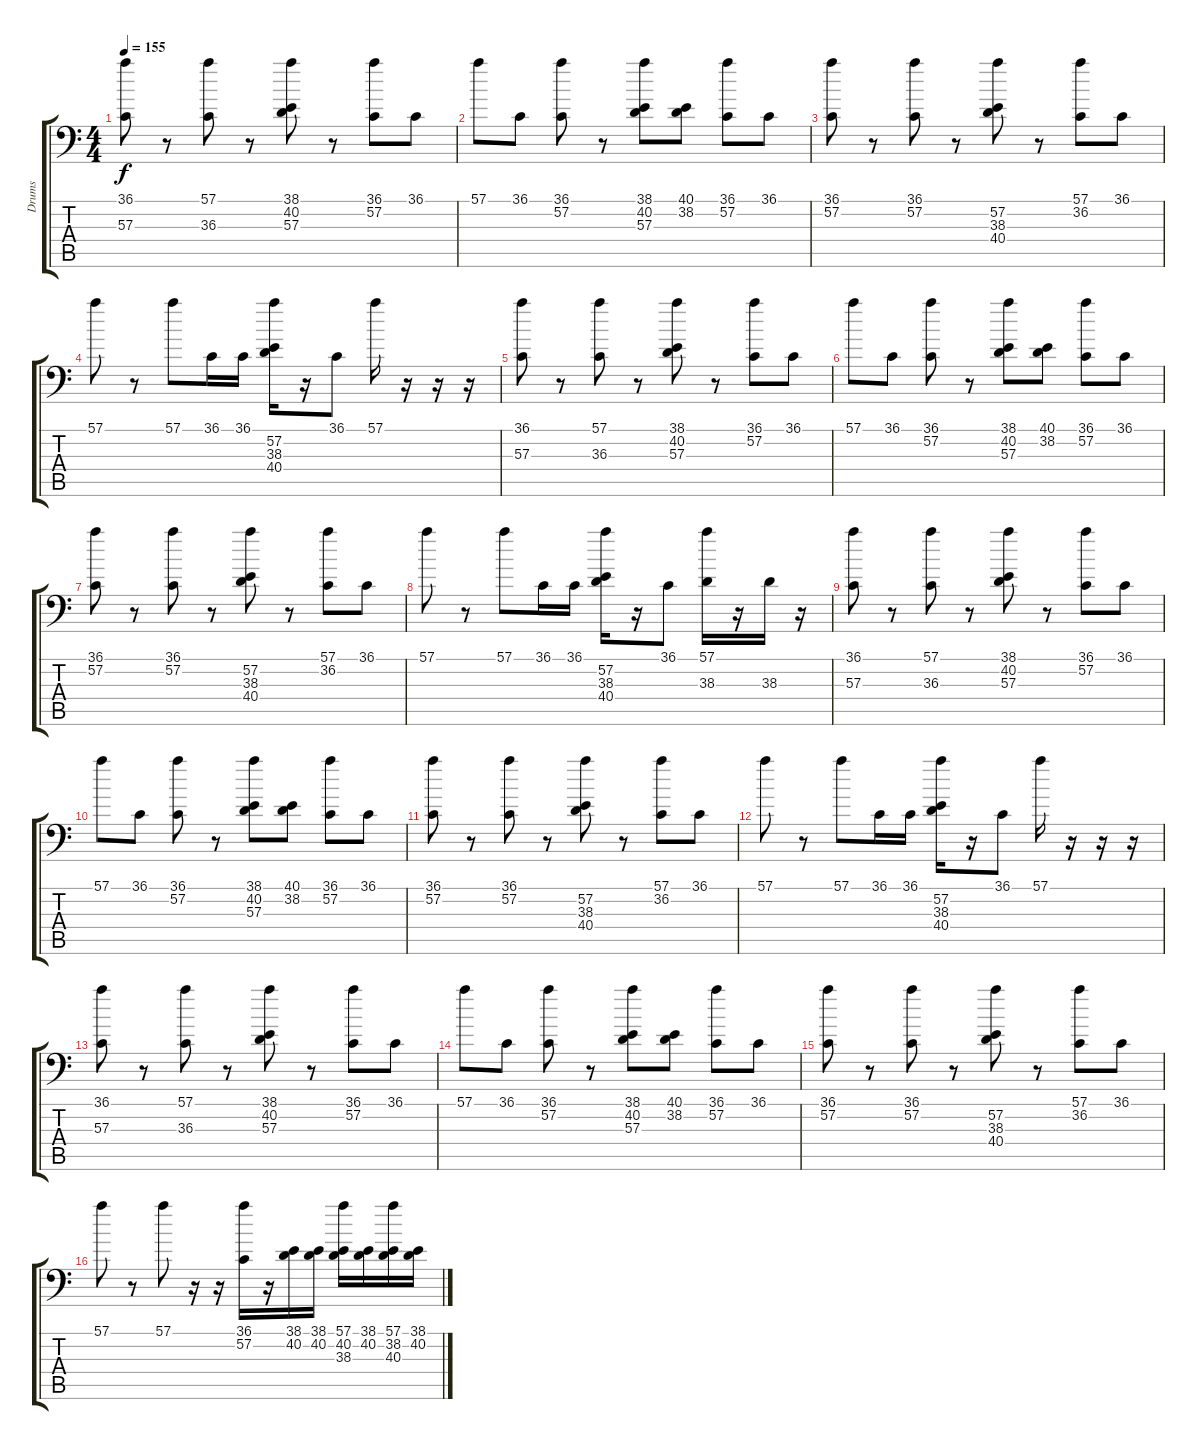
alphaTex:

\track ("Drums" "Drums") {instrument acousticgrandpiano}
\staff {score tabs}
\tuning (C-1 C-1 C-1 C-1 C-1 C-1) {hide}
\ts (4 4)
\tempo 155
\clef f4
\ks c
(36.1 57.3).8{dy f} r.8 (57.1 36.3).8 r.8 (38.1 40.2 57.3).8 r.8 (36.1 57.2).8 36.1.8 |
57.1.8 36.1.8 (36.1 57.2).8 r.8 (38.1 40.2 57.3).8 (40.1 38.2).8 (36.1 57.2).8 36.1.8 |
(36.1 57.2).8 r.8 (36.1 57.2).8 r.8 (57.2 38.3 40.4).8 r.8 (57.1 36.2).8 36.1.8 |
57.1.8 r.8 57.1.8 36.1.16 36.1.16 (57.2 38.3 40.4).16 r.16 36.1.8 57.1.16 r.16 r.16 r.16 |
(36.1 57.3).8 r.8 (57.1 36.3).8 r.8 (38.1 40.2 57.3).8 r.8 (36.1 57.2).8 36.1.8 |
57.1.8 36.1.8 (36.1 57.2).8 r.8 (38.1 40.2 57.3).8 (40.1 38.2).8 (36.1 57.2).8 36.1.8 |
(36.1 57.2).8 r.8 (36.1 57.2).8 r.8 (57.2 38.3 40.4).8 r.8 (57.1 36.2).8 36.1.8 |
57.1.8 r.8 57.1.8 36.1.16 36.1.16 (57.2 38.3 40.4).16 r.16 36.1.8 (57.1 38.3).16 r.16 38.3.16 r.16 |
(36.1 57.3).8 r.8 (57.1 36.3).8 r.8 (38.1 40.2 57.3).8 r.8 (36.1 57.2).8 36.1.8 |
57.1.8 36.1.8 (36.1 57.2).8 r.8 (38.1 40.2 57.3).8 (40.1 38.2).8 (36.1 57.2).8 36.1.8 |
(36.1 57.2).8 r.8 (36.1 57.2).8 r.8 (57.2 38.3 40.4).8 r.8 (57.1 36.2).8 36.1.8 |
57.1.8 r.8 57.1.8 36.1.16 36.1.16 (57.2 38.3 40.4).16 r.16 36.1.8 57.1.16 r.16 r.16 r.16 |
(36.1 57.3).8 r.8 (57.1 36.3).8 r.8 (38.1 40.2 57.3).8 r.8 (36.1 57.2).8 36.1.8 |
57.1.8 36.1.8 (36.1 57.2).8 r.8 (38.1 40.2 57.3).8 (40.1 38.2).8 (36.1 57.2).8 36.1.8 |
(36.1 57.2).8 r.8 (36.1 57.2).8 r.8 (57.2 38.3 40.4).8 r.8 (57.1 36.2).8 36.1.8 |
57.1.8 r.8 57.1.8 r.16 r.16 (36.1 57.2).16 r.16 (38.1 40.2).16 (38.1 40.2).16 (57.1 40.2 38.3).16 (38.1 40.2).16 (57.1 38.2 40.3).16 (38.1 40.2).16
